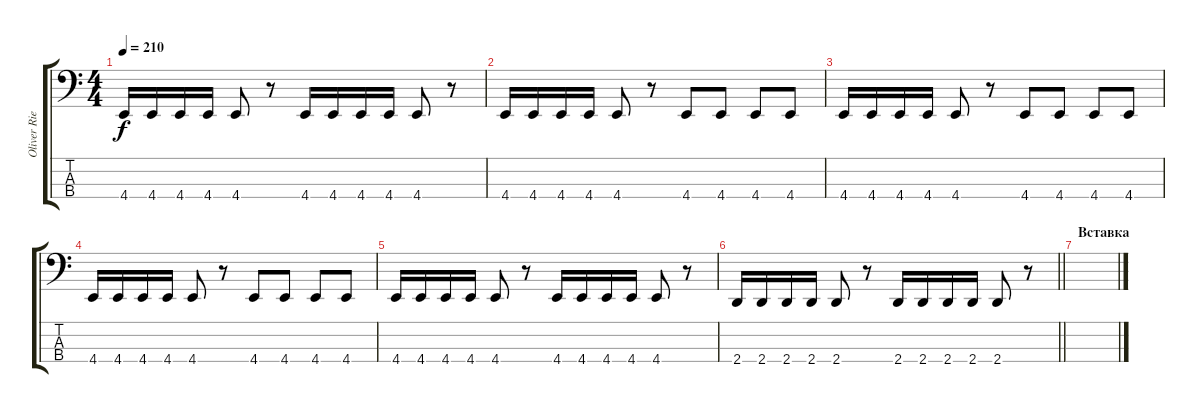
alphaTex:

\track ("Oliver Riedel" "Oliver Rie") {instrument electricbassfinger}
\staff {score tabs}
\tuning (E2 C2 G1 C1) {hide}
\ts (4 4)
\tempo 210
\clef f4
\ks c
4.4.16{dy f instrument electricbasspick} 4.4.16 4.4.16 4.4.16 4.4.8 r.8 4.4.16 4.4.16 4.4.16 4.4.16 4.4.8 r.8 |
4.4.16{instrument electricbasspick} 4.4.16 4.4.16 4.4.16 4.4.8 r.8 4.4.8 4.4.8 4.4.8 4.4.8 |
4.4.16{instrument electricbasspick} 4.4.16 4.4.16 4.4.16 4.4.8 r.8 4.4.8 4.4.8 4.4.8 4.4.8 |
4.4.16{instrument electricbasspick} 4.4.16 4.4.16 4.4.16 4.4.8 r.8 4.4.8 4.4.8 4.4.8 4.4.8 |
4.4.16{instrument electricbasspick} 4.4.16 4.4.16 4.4.16 4.4.8 r.8 4.4.16 4.4.16 4.4.16 4.4.16 4.4.8 r.8 |
\barLineRight lightlight
2.4.16{instrument electricbasspick} 2.4.16 2.4.16 2.4.16 2.4.8 r.8 2.4.16 2.4.16 2.4.16 2.4.16 2.4.8 r.8 |
\section ("" "Вставка")
